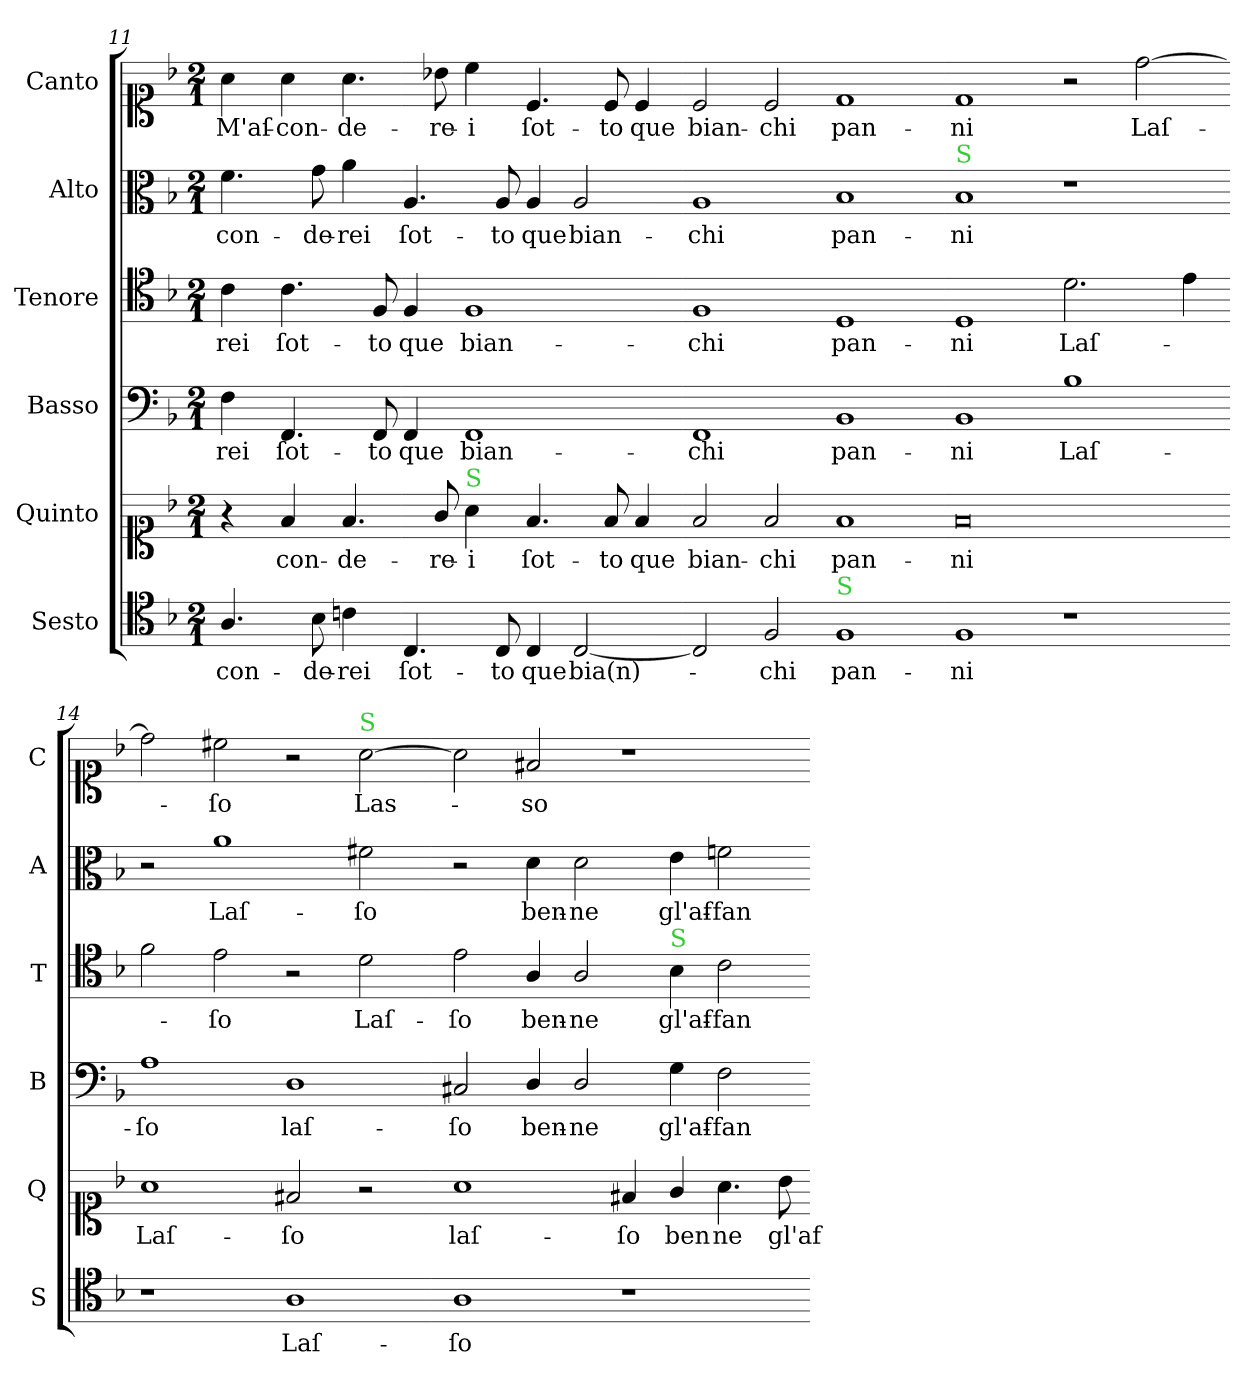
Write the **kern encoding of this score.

**kern	**text	**kern	**text	**kern	**text	**kern	**text	**kern	**text	**kern	**text
*part6	*part6	*part5	*part5	*part4	*part4	*part3	*part3	*part2	*part2	*part1	*part1
*staff6	*staff6	*staff5	*staff5	*staff4	*staff4	*staff3	*staff3	*staff2	*staff2	*staff1	*staff1
*I"Sesto	*	*I"Quinto	*	*I"Basso	*	*I"Tenore	*	*I"Alto	*	*I"Canto	*
*I'S	*	*I'Q	*	*I'B	*	*I'T	*	*I'A	*	*I'C	*
*clefC4	*	*clefC1	*	*clefF4	*	*clefC4	*	*clefC3	*	*clefC1	*
*k[b-]	*	*k[b-]	*	*k[b-]	*	*k[b-]	*	*k[b-]	*	*k[b-]	*
*F:	*	*F:	*	*F:	*	*F:	*	*F:	*	*F:	*
*M2/1	*	*M2/1	*	*M2/1	*	*M2/1	*	*M2/1	*	*M2/1	*
=11	=11	=11	=11	=11	=11	=11	=11	=11	=11	=11	=11
4.A/	-con-	4r	.	4F\	rei	4c\	-rei	4.f\	-con-	4a\	M'aſ-
.	.	4f/	-con-	4.FF/	ſot-	4.c\	ſot-	.	.	4a\	-con-
8B-\	-de-	.	.	.	.	.	.	8g\	-de-	.	.
4cn\	-rei	4.f/	-de-	.	.	.	.	4a\	-rei	4.a\	-de-
.	.	.	.	8FF/	-to	8F/	-to	.	.	.	.
4.C/	ſot-	.	.	4FF/	que	4F/	que	4.A/	ſot-	.	.
.	.	8g/	-re-	.	.	.	.	.	.	8b-X\	-re-
!	!	!LO:TX:a:color=limegreen:t=S	!	!	!	!	!	!	!	!	!
.	.	4a\	-i	1FF	bian-	1F	bian-	.	.	4cc\	-i
8C/	-to	.	.	.	.	.	.	8A/	-to	.	.
4C/	que	4.f/	ſot-	.	.	.	.	4A/	que	4.c/	ſot-
[2C/	bia(n)-	.	.	.	.	.	.	2A/	bian-	.	.
.	.	8f/	-to	.	.	.	.	.	.	8c/	-to
.	.	4f/	que	.	.	.	.	.	.	4c/	que
=12-	=12-	=12-	=12-	=12-	=12-	=12-	=12-	=12-	=12-	=12-	=12-
2C/]	.	2f/	bian-	1FF	-chi	1F	-chi	1A	-chi	2c/	bian-
2F/	-chi	2f/	-chi	.	.	.	.	.	.	2c/	-chi
!LO:TX:a:color=limegreen:t=S	!	!	!	!	!	!	!	!	!	!	!
1F	pan-	1f	pan-	1BB-	pan-	1D	pan-	1B-	pan-	1d	pan-
=13-	=13-	=13-	=13-	=13-	=13-	=13-	=13-	=13-	=13-	=13-	=13-
!	!	!	!	!	!	!	!	!LO:TX:a:color=limegreen:t=S	!	!	!
1F	-ni	0f	-ni	1BB-	-ni	1D	-ni	1B-	-ni	1d	-ni
1r	.	.	.	1B-	Laſ-	2.d\	Laſ-	1r	.	2r	.
.	.	.	.	.	.	.	.	.	.	[2dd\	Laſ-
.	.	.	.	.	.	4e\	.	.	.	.	.
=14-	=14-	=14-	=14-	=14-	=14-	=14-	=14-	=14-	=14-	=14-	=14-
1r	.	1a	Laſ-	1A	-ſo	2f\	.	2r	.	2dd\]	.
.	.	.	.	.	.	2e\	-ſo	1a	Laſ-	2cc#X\	-ſo
1A	Laſ-	2f#X/	-ſo	1D	laſ-	2r	.	.	.	2r	.
!	!	!	!	!	!	!	!	!	!	!LO:TX:a:color=limegreen:t=S	!
!	!	!	!	!	!	!	!	!	!	!	!LO:LY:i
.	.	2r	.	.	.	2d\	Laſ-	2f#X\	-ſo	[2a\	Las-
=15-	=15-	=15-	=15-	=15-	=15-	=15-	=15-	=15-	=15-	=15-	=15-
1A	-ſo	1a	laſ-	2C#X/	-ſo	2e\	-ſo	2r	.	2a\]	.
!	!	!	!	!	!	!	!	!	!	!	!LO:LY:i
.	.	.	.	4D/	ben-	4A/	ben-	4d\	ben-	2f#X/	-so
.	.	.	.	2D/	-ne	2A/	-ne	2d\	-ne	.	.
1r	.	4f#X/	-ſo	.	.	.	.	.	.	1r	.
!	!	!	!	!	!	!LO:TX:a:color=limegreen:t=S	!	!	!	!	!
.	.	4g/	ben	4G\	gl'af-	4B-\	gl'af-	4e\	gl'af-	.	.
.	.	4.a\	ne	2F\	-fan-	2c\	-fan-	2fn\	-fan-	.	.
.	.	8b-\	gl'af-	.	.	.	.	.	.	.	.
=-	=-	=-	=-	=-	=-	=-	=-	=-	=-	=-	=-
*-	*-	*-	*-	*-	*-	*-	*-	*-	*-	*-	*-
